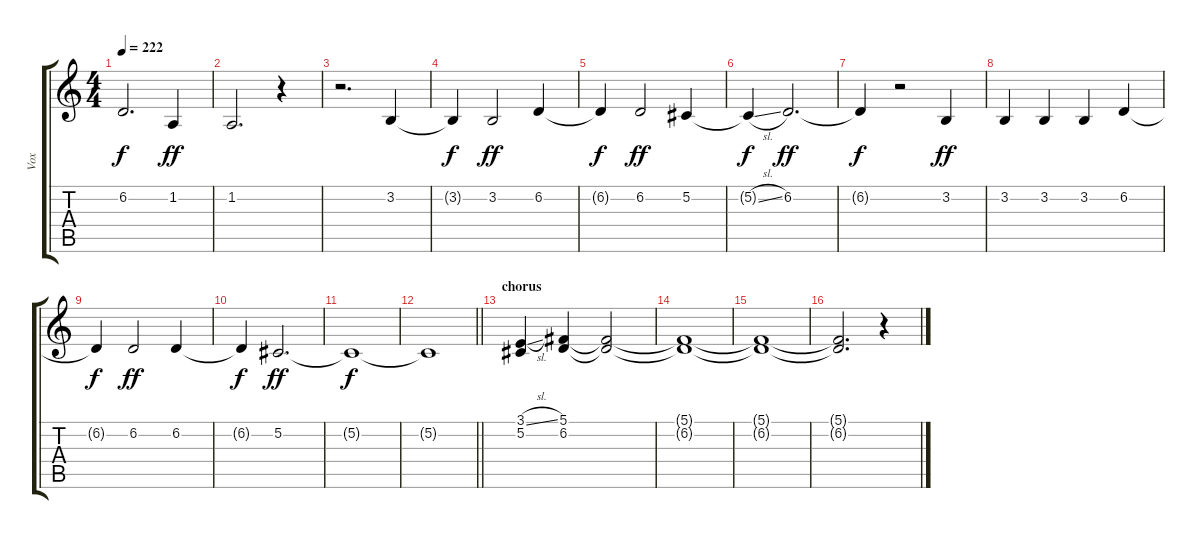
\track ("Vox" "Vox") {instrument oboe}
\staff {score tabs}
\tuning (Db4 Ab3 E3 B2 Gb2 B1) {hide}
\ts (4 4)
\tempo 222
\clef g2
\ks c
6.2{t}.2{d dy f} 1.2.4{dy ff} |
1.2.2{d} r.4 |
r.2{d} 3.2.4 |
3.2{t}.4{dy f} 3.2.2{dy ff} 6.2.4 |
6.2{t}.4{dy f} 6.2.2{dy ff} 5.2.4 |
5.2{sl t}.4{dy f} 6.2.2{d dy ff} |
6.2{t}.4{dy f} r.2 3.2.4{dy ff} |
3.2.4 3.2.4 3.2.4 6.2.4 |
6.2{t}.4{dy f} 6.2.2{dy ff} 6.2.4 |
6.2{t}.4{dy f} 5.2.2{d dy ff} |
5.2{t}.1{dy f volume 11} |
\barLineRight lightlight
5.2{t}.1 |
\section ("" "chorus")
(3.1{sl} 5.2).4{volume 15} (5.1 6.2).4 (5.1{t} 6.2{t}).2 |
(5.1{t} 6.2{t}).1 |
(5.1{t} 6.2{t}).1 |
(5.1{t} 6.2{t}).2{d} r.4
